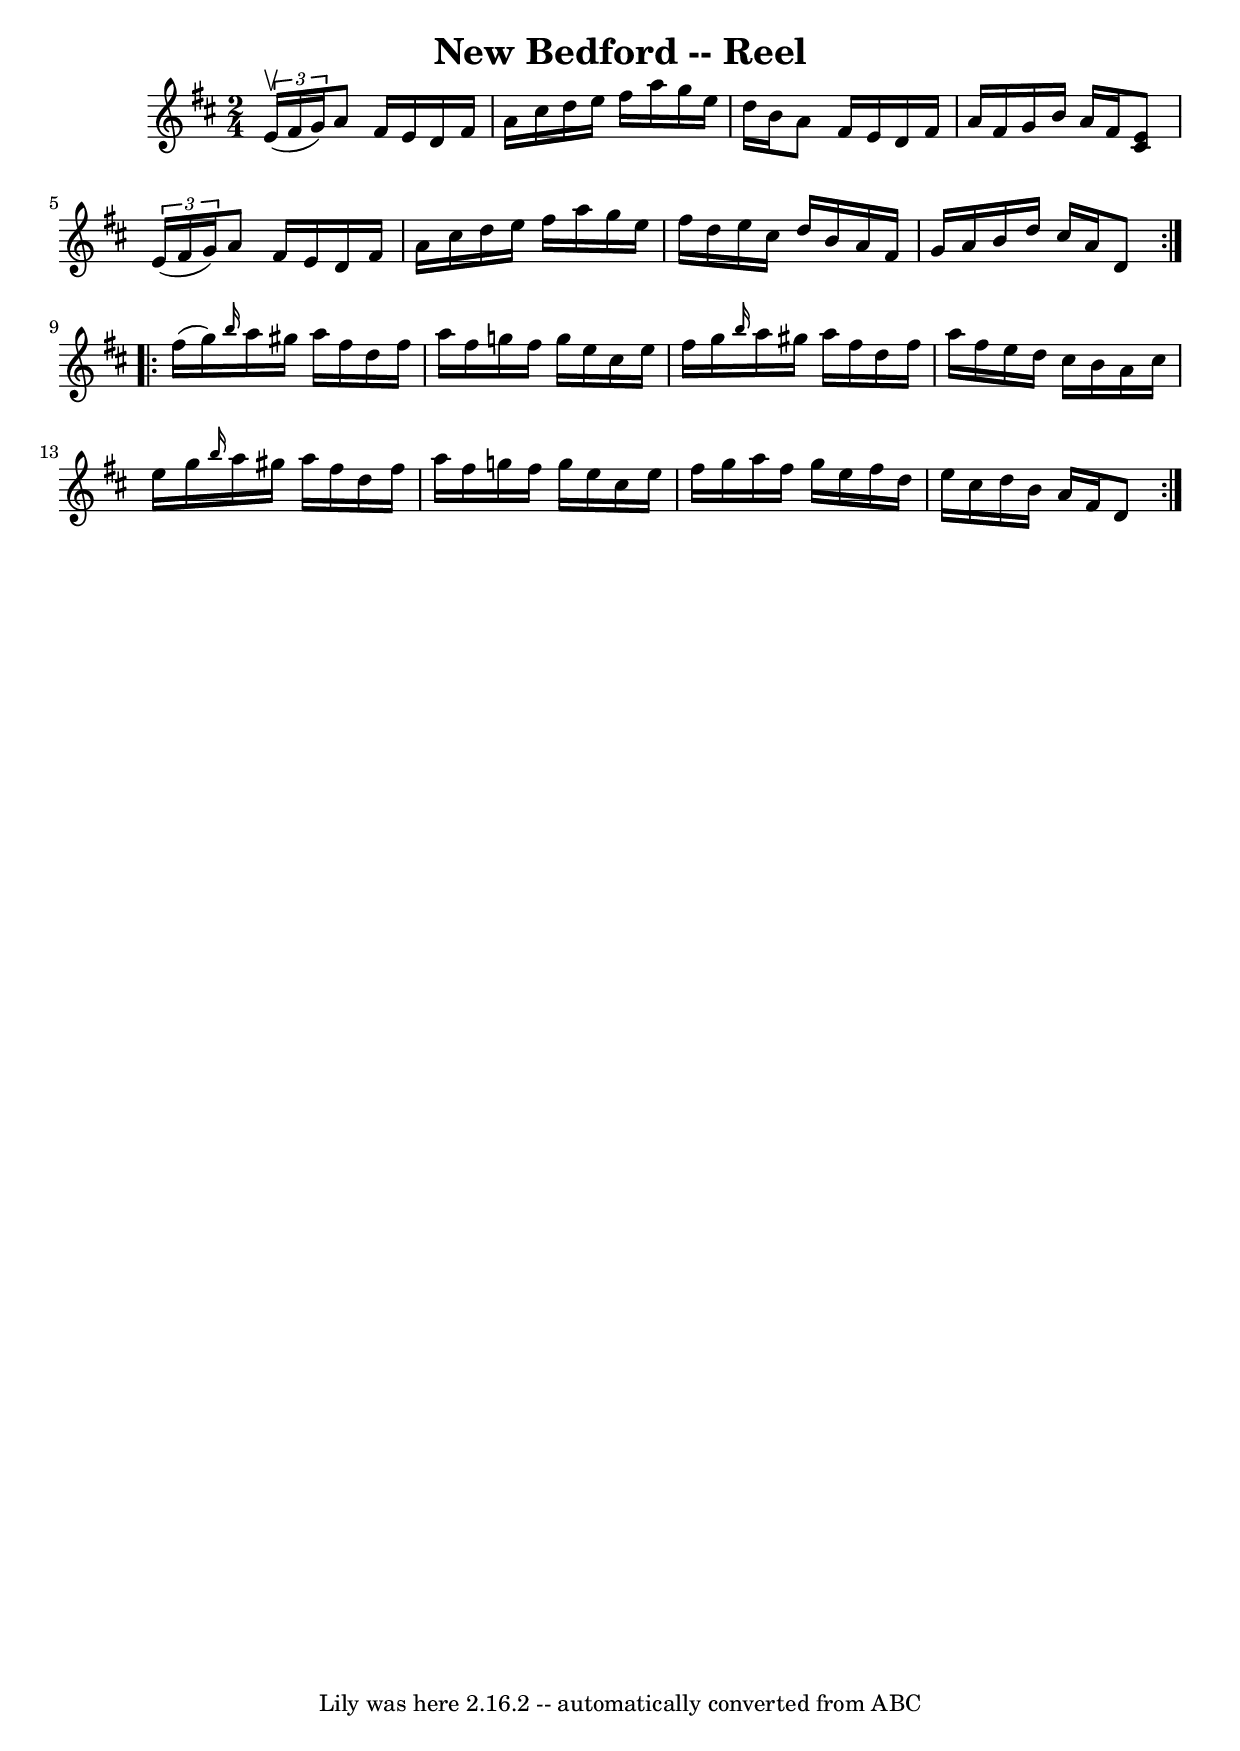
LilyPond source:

\version "2.7.40"
\include "Mammoth.ily"
\header {
	%% book = "Ryan's Mammoth Collection"
	crossRefNumber = "1"
	footnotes = "\\\\373"
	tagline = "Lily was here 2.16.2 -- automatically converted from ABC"
	title = "New Bedford -- Reel"
}
voicedefault =  {


\repeat volta 2 {
\time 2/4 \key d \major   \times 2/3 { e'16^\upbow(fis'16 g'16) } 
|
 a'8 fis'16 e'16 d'16 fis'16 a'16 cis''16    
|
 d''16 e''16 fis''16 a''16 g''16 e''16 d''16    
b'16    |
 a'8 fis'16 e'16 d'16 fis'16 a'16 fis'16    
|
 g'16 b'16 a'16 fis'16  << cis'8 e'8   >> \times 2/3 {  
 e'16 (fis'16 g'16) }   |
 a'8 fis'16 e'16 d'16    
fis'16 a'16 cis''16    |
 d''16 e''16 fis''16 a''16    
g''16 e''16 fis''16 d''16    |
 e''16 cis''16 d''16    
b'16 a'16 fis'16 g'16 a'16    |
 b'16 d''16 cis''16   
 a'16 d'8  }     \repeat volta 2 { fis''16 (g''16) |
     
\grace { b''16  } a''16 gis''16 a''16 fis''16 d''16 fis''16 
 a''16 fis''16    |
 g''!16 fis''16 g''16 e''16    
cis''16 e''16 fis''16 g''16    |
 \grace { b''16  } a''16   
 gis''16 a''16 fis''16 d''16 fis''16 a''16 fis''16    
|
 e''16 d''16 cis''16 b'16 a'16 cis''16 e''16    
g''16    |
     \grace { b''16  } a''16 gis''16 a''16    
fis''16 d''16 fis''16 a''16 fis''16    |
 g''!16 fis''16 
 g''16 e''16 cis''16 e''16 fis''16 g''16    |
 a''16   
 fis''16 g''16 e''16 fis''16 d''16 e''16 cis''16    |
  
 d''16 b'16 a'16 fis'16 d'8    }   
}

\score{
    <<

	\context Staff="default"
	{
	    \voicedefault 
	}

    >>
	\layout {
	}
	\midi {}
}
